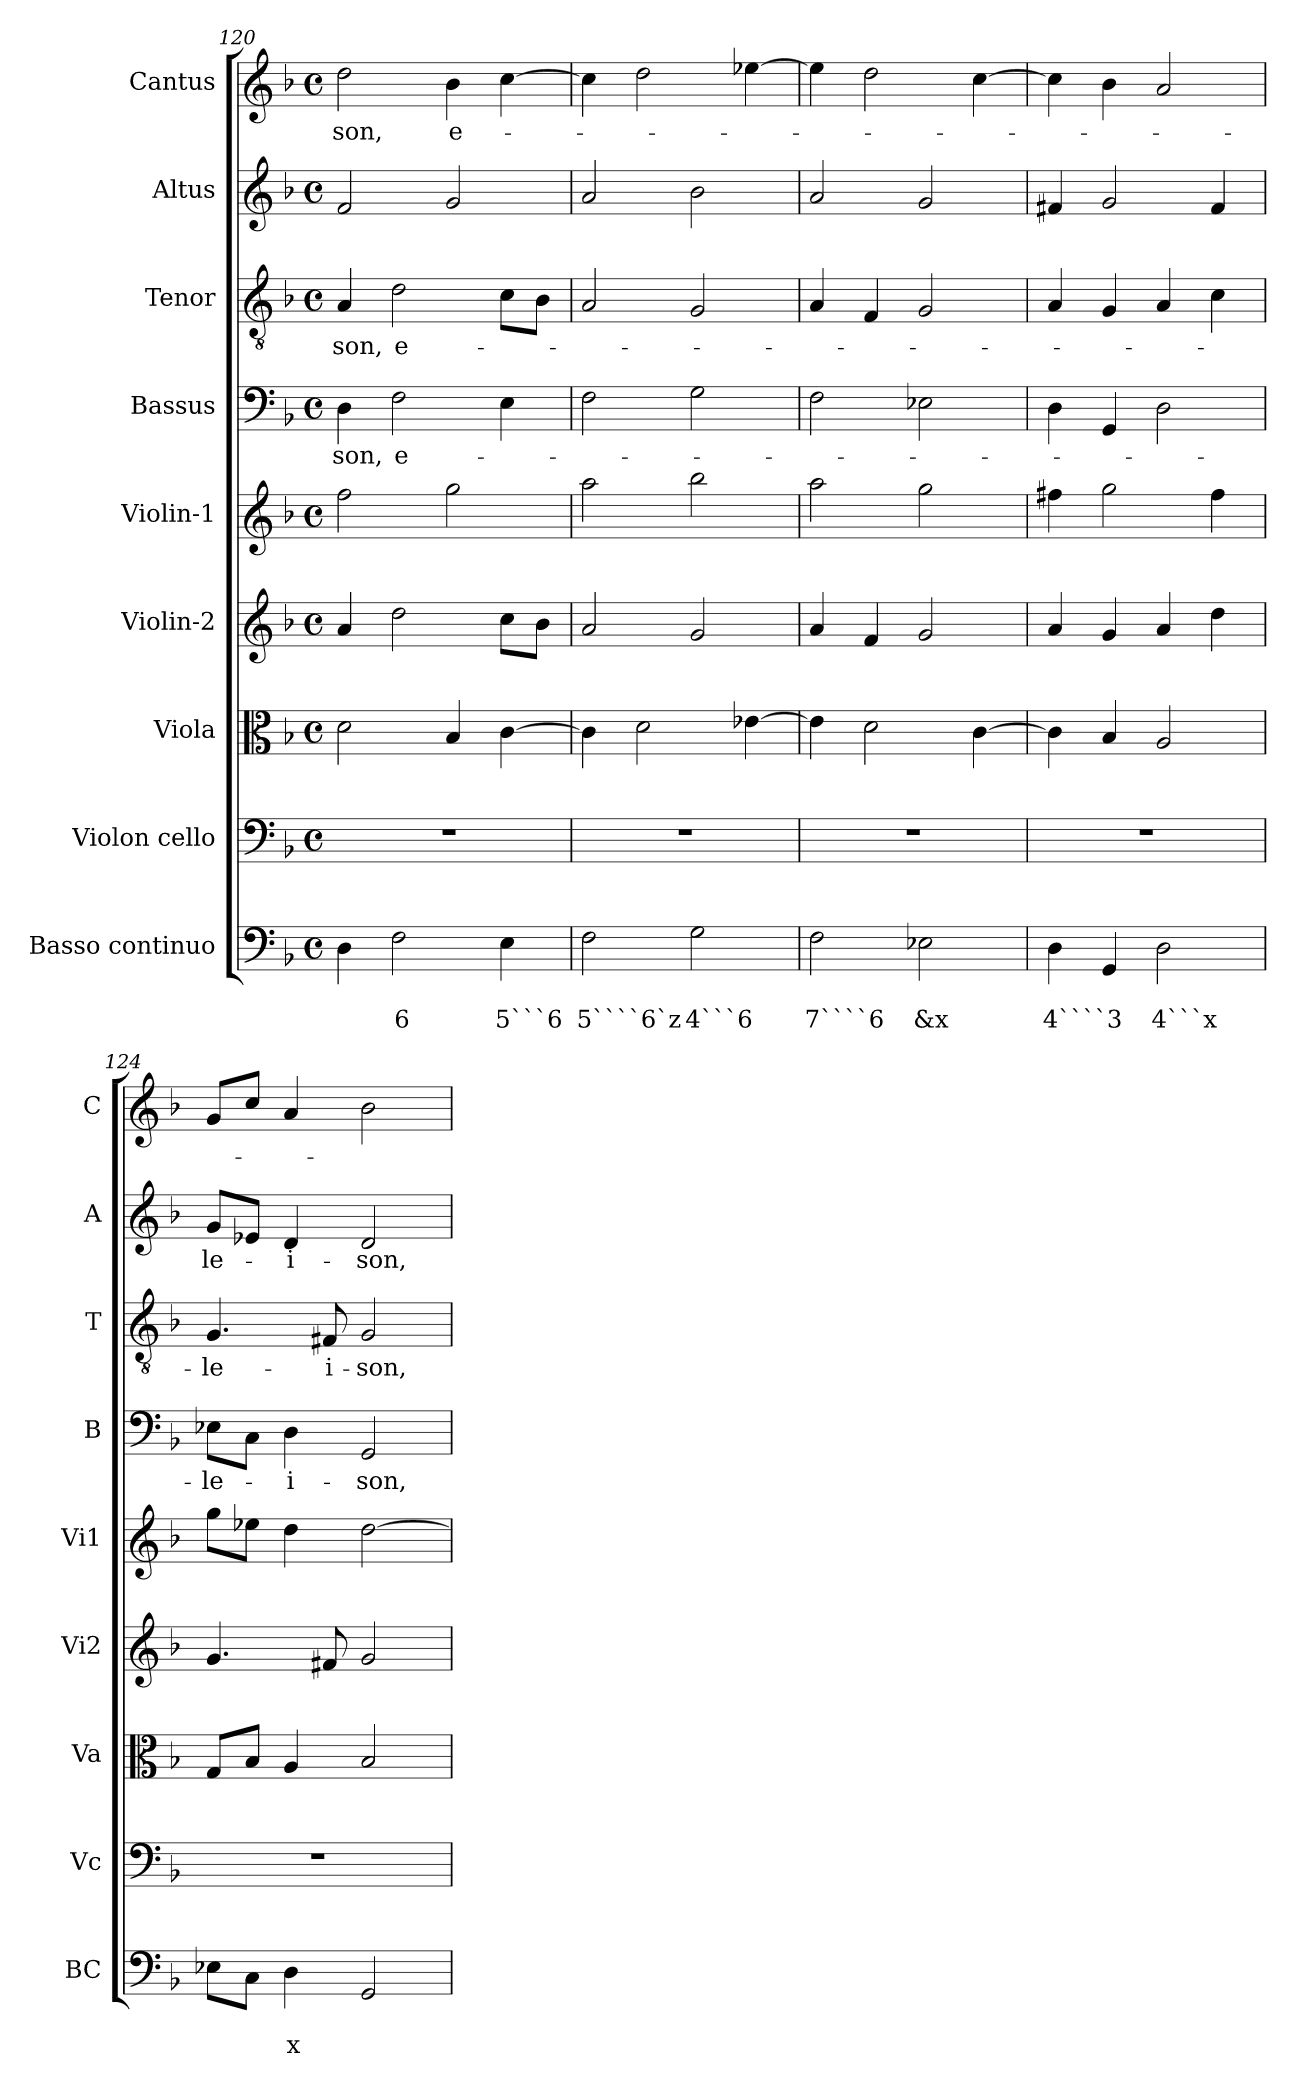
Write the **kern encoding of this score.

**kern	**text	**text	**kern	**kern	**kern	**kern	**kern	**text	**kern	**text	**kern	**text	**kern	**text
*part9	*part9	*part9	*part8	*part7	*part6	*part5	*part4	*part4	*part3	*part3	*part2	*part2	*part1	*part1
*staff9	*staff9	*staff9	*staff8	*staff7	*staff6	*staff5	*staff4	*staff4	*staff3	*staff3	*staff2	*staff2	*staff1	*staff1
*I"Basso continuo	*	*	*I"Violon cello	*I"Viola	*I"Violin-2	*I"Violin-1	*I"Bassus	*	*I"Tenor	*	*I"Altus	*	*I"Cantus	*
*I'BC	*	*	*I'Vc	*I'Va	*I'Vi2	*I'Vi1	*I'B	*	*I'T	*	*I'A	*	*I'C	*
!!LO:PB:g=z
*clefF4	*	*	*clefF4	*clefC3	*clefG2	*clefG2	*clefF4	*	*clefGv2	*	*clefG2	*	*clefG2	*
*k[b-]	*	*	*k[b-]	*k[b-]	*k[b-]	*k[b-]	*k[b-]	*	*k[b-]	*	*k[b-]	*	*k[b-]	*
*F:	*	*	*F:	*F:	*F:	*F:	*F:	*	*F:	*	*F:	*	*F:	*
*M4/4	*	*	*M4/4	*M4/4	*M4/4	*M4/4	*M4/4	*	*M4/4	*	*M4/4	*	*M4/4	*
*met(c)	*	*	*met(c)	*met(c)	*met(c)	*met(c)	*met(c)	*	*met(c)	*	*met(c)	*	*met(c)	*
=120	=120	=120	=120	=120	=120	=120	=120	=120	=120	=120	=120	=120	=120	=120
!	!	!	!	!	!	!	!	!LO:LY:b	!	!LO:LY:b	!	!	!	!LO:LY:b
4D\	.	.	1r	2d\	4a/	2ff\	4D\	-son,	4A/	-son,	2f/	.	2dd\	-son,
!	!	!LO:LY:b	!	!	!	!	!	!LO:LY:b	!	!LO:LY:b	!	!	!	!
2F\	.	6	.	.	2dd\	.	2F\	e-	2d\	e-	.	.	.	.
!	!	!	!	!	!	!	!	!	!	!	!	!	!	!LO:LY:b
.	.	.	.	4B-/	.	2gg\	.	.	.	.	2g/	.	4b-\	e-
!	!	!LO:LY:b	!	!	!	!	!	!	!	!	!	!	!	!
4E\	.	5```6	.	[4c\	8cc\L	.	4E\	.	8c\L	.	.	.	[4cc\	.
.	.	.	.	.	8b-\J	.	.	.	8B-\J	.	.	.	.	.
=121	=121	=121	=121	=121	=121	=121	=121	=121	=121	=121	=121	=121	=121	=121
!	!	!LO:LY:b	!	!	!	!	!	!	!	!	!	!	!	!
2F\	.	5````6`z	1r	4c\]	2a/	2aa\	2F\	.	2A/	.	2a/	.	4cc\]	.
.	.	.	.	2d\	.	.	.	.	.	.	.	.	2dd\	.
!	!	!LO:LY:b	!	!	!	!	!	!	!	!	!	!	!	!
2G\	.	4```6	.	.	2g/	2bb-\	2G\	.	2G/	.	2b-\	.	.	.
.	.	.	.	[4e-X\	.	.	.	.	.	.	.	.	[4ee-X\	.
=122	=122	=122	=122	=122	=122	=122	=122	=122	=122	=122	=122	=122	=122	=122
!	!	!LO:LY:b	!	!	!	!	!	!	!	!	!	!	!	!
2F\	.	7````6	1r	4e-\]	4a/	2aa\	2F\	.	4A/	.	2a/	.	4ee-\]	.
.	.	.	.	2d\	4f/	.	.	.	4F/	.	.	.	2dd\	.
!	!	!LO:LY:b	!	!	!	!	!	!	!	!	!	!	!	!
2E-X\	.	&x	.	.	2g/	2gg\	2E-X\	.	2G/	.	2g/	.	.	.
.	.	.	.	[4c\	.	.	.	.	.	.	.	.	[4cc\	.
=123	=123	=123	=123	=123	=123	=123	=123	=123	=123	=123	=123	=123	=123	=123
!	!	!LO:LY:b	!	!	!	!	!	!	!	!	!	!	!	!
4D\	.	4````3	1r	4c\]	4a/	4ff#X\	4D\	.	4A/	.	4f#X/	.	4cc\]	.
4GG/	.	.	.	4B-/	4g/	2gg\	4GG/	.	4G/	.	2g/	.	4b-\	.
!	!	!LO:LY:b	!	!	!	!	!	!	!	!	!	!	!	!
2D\	.	4```x	.	2A/	4a/	.	2D\	.	4A/	.	.	.	2a/	.
.	.	.	.	.	4dd\	4ff#\	.	.	4c\	.	4f#/	.	.	.
=124	=124	=124	=124	=124	=124	=124	=124	=124	=124	=124	=124	=124	=124	=124
!	!	!	!	!	!	!	!	!LO:LY:b	!	!LO:LY:b	!	!LO:LY:b	!	!
8E-X\L	.	.	1r	8G/L	4.g/	8gg\L	8E-X\L	-le-	4.G/	-le-	8g/L	-le-	8g/L	.
8C\J	.	.	.	8B-/J	.	8ee-X\J	8C\J	.	.	.	8e-X/J	.	8cc/J	.
!	!	!LO:LY:b	!	!	!	!	!	!LO:LY:b	!	!	!	!LO:LY:b	!	!
4D\	.	x	.	4A/	.	4dd\	4D\	-i-	.	.	4d/	-i-	4a/	.
!	!	!	!	!	!	!	!	!	!	!LO:LY:b	!	!	!	!
.	.	.	.	.	8f#X/	.	.	.	8F#X/	-i-	.	.	.	.
!	!	!	!	!	!	!	!	!LO:LY:b	!	!LO:LY:b	!	!LO:LY:b	!	!
2GG/	.	.	.	2B-/	2g/	[2dd\	2GG/	-son,	2G/	-son,	2d/	-son,	2b-\	.
=	=	=	=	=	=	=	=	=	=	=	=	=	=	=
*-	*-	*-	*-	*-	*-	*-	*-	*-	*-	*-	*-	*-	*-	*-
